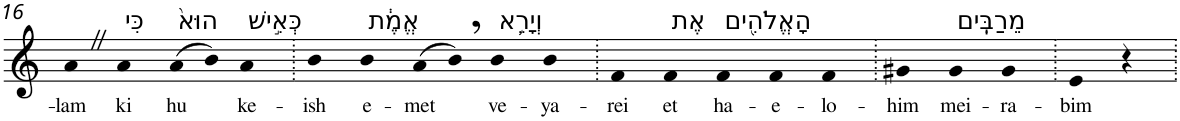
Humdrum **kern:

**kern	**text
*part1	*part1
*staff1	*staff1
*I"Piano	*
*I'Pno	*
!!LO:PB:g=z
*clefG2	*
*k[]	*
=16	=16
!	!LO:LY:b
4aZ	-lam
!LO:TX:a:t=כִּי	!
!	!LO:LY:b
4a	ki
!LO:TX:a:t=הוּא֙	!
!	!LO:LY:b
(>8a	hu
8b)	.
!LO:TX:a:t=כְּאִ֣ישׁ	!
!	!LO:LY:b
4a	ke-
=17.	=17.
!	!LO:LY:b
4b	-ish
!LO:TX:a:t=אֱמֶ֔ת	!
!	!LO:LY:b
4b	e-
!	!LO:LY:b
(>8a	-met
8b,)	.
!LO:TX:a:t=וְיָרֵ֥א	!
!	!LO:LY:b
4b	ve-
!	!LO:LY:b
4b	-ya-
=18.	=18.
!	!LO:LY:b
4f	-rei
!LO:TX:a:t=אֶת	!
!	!LO:LY:b
4f	et
!LO:TX:a:t=הָאֱלֹהִ֖ים	!
!	!LO:LY:b
4f	ha-
!	!LO:LY:b
4f	-e-
!	!LO:LY:b
4f	-lo-
=19.	=19.
!	!LO:LY:b
4g#X	-him
!LO:TX:a:t=מֵרַבִּֽים	!
!	!LO:LY:b
4g#	mei-
!	!LO:LY:b
4g#	-ra-
=20.	=20.
!	!LO:LY:b
4e	-bim
4r	.
=.	=.
*-	*-
